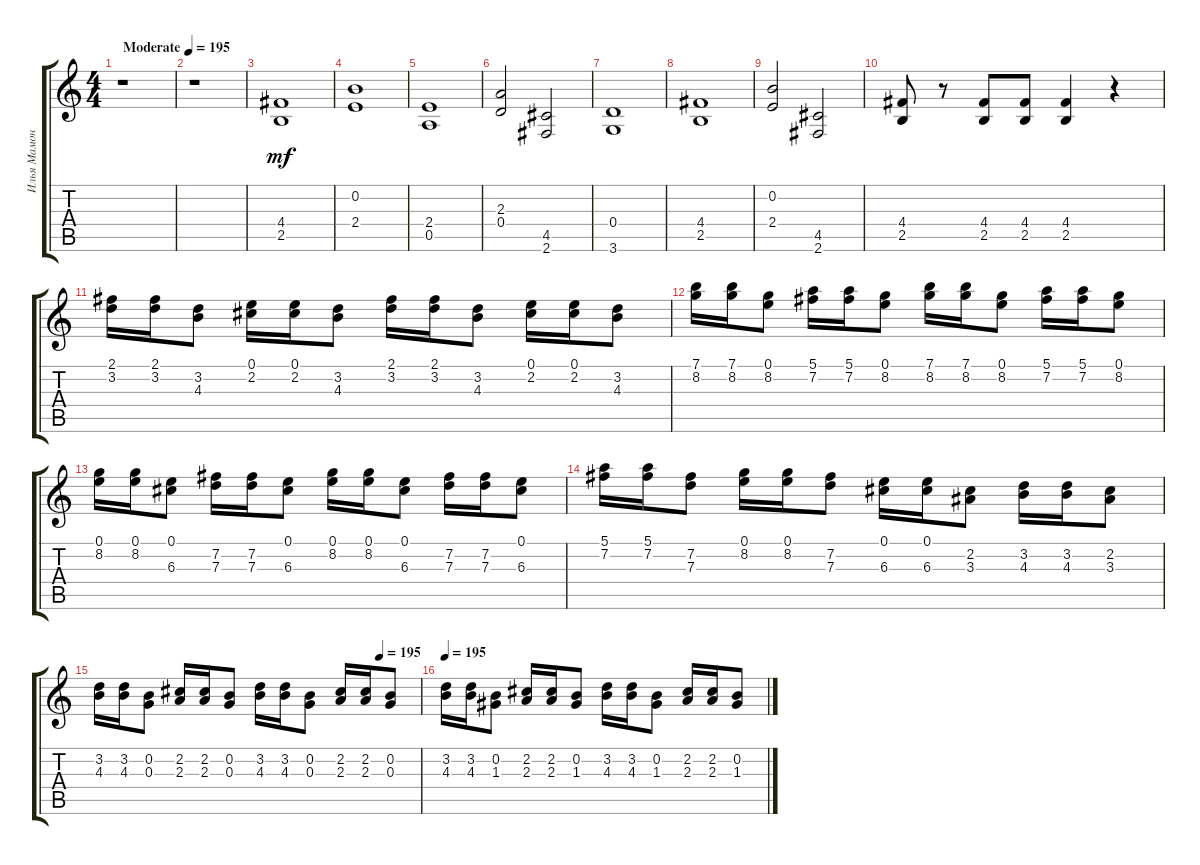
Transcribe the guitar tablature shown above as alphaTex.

\track ("Илья Мамонтов" "Илья Мамон") {instrument distortionguitar}
\staff {score tabs}
\tuning (E4 B3 G3 D3 A2 E2) {hide}
\ts (4 4)
\tempo (195 "Moderate")
\clef g2
\ks c
r.1{dy mf instrument distortionguitar} |
r.1 |
(4.4 2.5).1 |
(0.2 2.4).1 |
(2.4 0.5).1 |
(2.3 0.4).2 (4.5 2.6).2 |
(0.4 3.6).1 |
(4.4 2.5).1 |
(0.2 2.4).2 (4.5 2.6).2 |
(4.4 2.5).8 r.8 (4.4 2.5).8 (4.4 2.5).8 (4.4 2.5).4 r.4 |
(2.1 3.2).16 (2.1 3.2).16 (3.2 4.3).8 (0.1 2.2).16 (0.1 2.2).16 (3.2 4.3).8 (2.1 3.2).16 (2.1 3.2).16 (3.2 4.3).8 (0.1 2.2).16 (0.1 2.2).16 (3.2 4.3).8 |
(7.1 8.2).16 (7.1 8.2).16 (0.1 8.2).8 (5.1 7.2).16 (5.1 7.2).16 (0.1 8.2).8 (7.1 8.2).16 (7.1 8.2).16 (0.1 8.2).8 (5.1 7.2).16 (5.1 7.2).16 (0.1 8.2).8 |
(0.1 8.2).16 (0.1 8.2).16 (0.1 6.3).8 (7.2 7.3).16 (7.2 7.3).16 (0.1 6.3).8 (0.1 8.2).16 (0.1 8.2).16 (0.1 6.3).8 (7.2 7.3).16 (7.2 7.3).16 (0.1 6.3).8 |
(5.1 7.2).16 (5.1 7.2).16 (7.2 7.3).8 (0.1 8.2).16 (0.1 8.2).16 (7.2 7.3).8 (0.1 6.3).16 (0.1 6.3).16 (2.2 3.3).8 (3.2 4.3).16 (3.2 4.3).16 (2.2 3.3).8 |
\tempo (195 0.875)
(3.2 4.3).16 (3.2 4.3).16 (0.2 0.3).8 (2.2 2.3).16 (2.2 2.3).16 (0.2 0.3).8 (3.2 4.3).16 (3.2 4.3).16 (0.2 0.3).8 (2.2 2.3).16 (2.2 2.3).16 (0.2 0.3).8 |
\tempo 195
(3.2 4.3).16 (3.2 4.3).16 (0.2 1.3).8 (2.2 2.3).16 (2.2 2.3).16 (0.2 1.3).8 (3.2 4.3).16 (3.2 4.3).16 (0.2 1.3).8 (2.2 2.3).16 (2.2 2.3).16 (0.2 1.3).8
